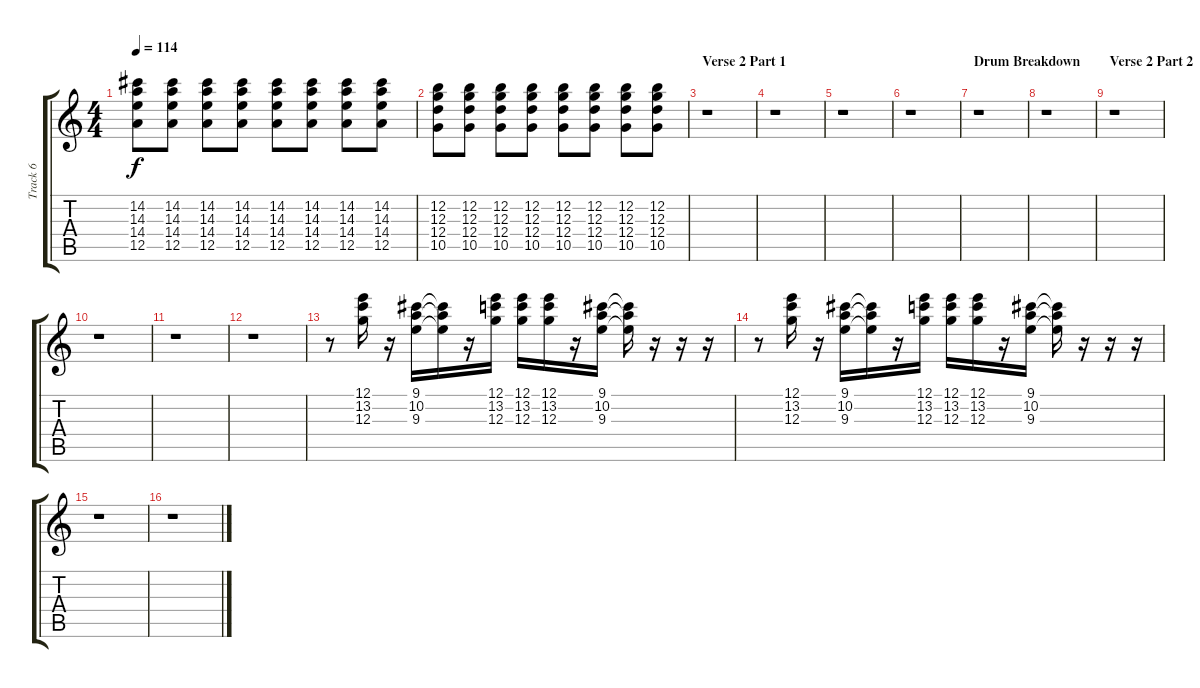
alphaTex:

\track ("Track 6" "Track 6") {instrument electricguitarclean}
\staff {score tabs}
\tuning (E4 B3 G3 D3 A2 E2) {hide}
\ts (4 4)
\tempo 114
\clef g2
\ks c
(14.2 14.3 14.4 12.5).8{dy f} (14.2 14.3 14.4 12.5).8 (14.2 14.3 14.4 12.5).8 (14.2 14.3 14.4 12.5).8 (14.2 14.3 14.4 12.5).8 (14.2 14.3 14.4 12.5).8 (14.2 14.3 14.4 12.5).8 (14.2 14.3 14.4 12.5).8 |
(12.2 12.3 12.4 10.5).8 (12.2 12.3 12.4 10.5).8 (12.2 12.3 12.4 10.5).8 (12.2 12.3 12.4 10.5).8 (12.2 12.3 12.4 10.5).8 (12.2 12.3 12.4 10.5).8 (12.2 12.3 12.4 10.5).8 (12.2 12.3 12.4 10.5).8 |
\section ("" "Verse 2 Part 1")
r.1 |
r.1 |
r.1 |
r.1 |
\section ("" "Drum Breakdown")
r.1 |
r.1 |
\section ("" "Verse 2 Part 2")
r.1 |
r.1 |
r.1 |
r.1 |
r.8 (12.1 13.2 12.3).16 r.16 (9.1 10.2 9.3).16 (9.1{t} 10.2{t} 9.3{t}).16 r.16 (12.1 13.2 12.3).16 (12.1 13.2 12.3).16 (12.1 13.2 12.3).16 r.16 (9.1 10.2 9.3).16 (9.1{t} 10.2{t} 9.3{t}).16 r.16 r.16 r.16 |
r.8 (12.1 13.2 12.3).16 r.16 (9.1 10.2 9.3).16 (9.1{t} 10.2{t} 9.3{t}).16 r.16 (12.1 13.2 12.3).16 (12.1 13.2 12.3).16 (12.1 13.2 12.3).16 r.16 (9.1 10.2 9.3).16 (9.1{t} 10.2{t} 9.3{t}).16 r.16 r.16 r.16 |
r.1 |
r.1
